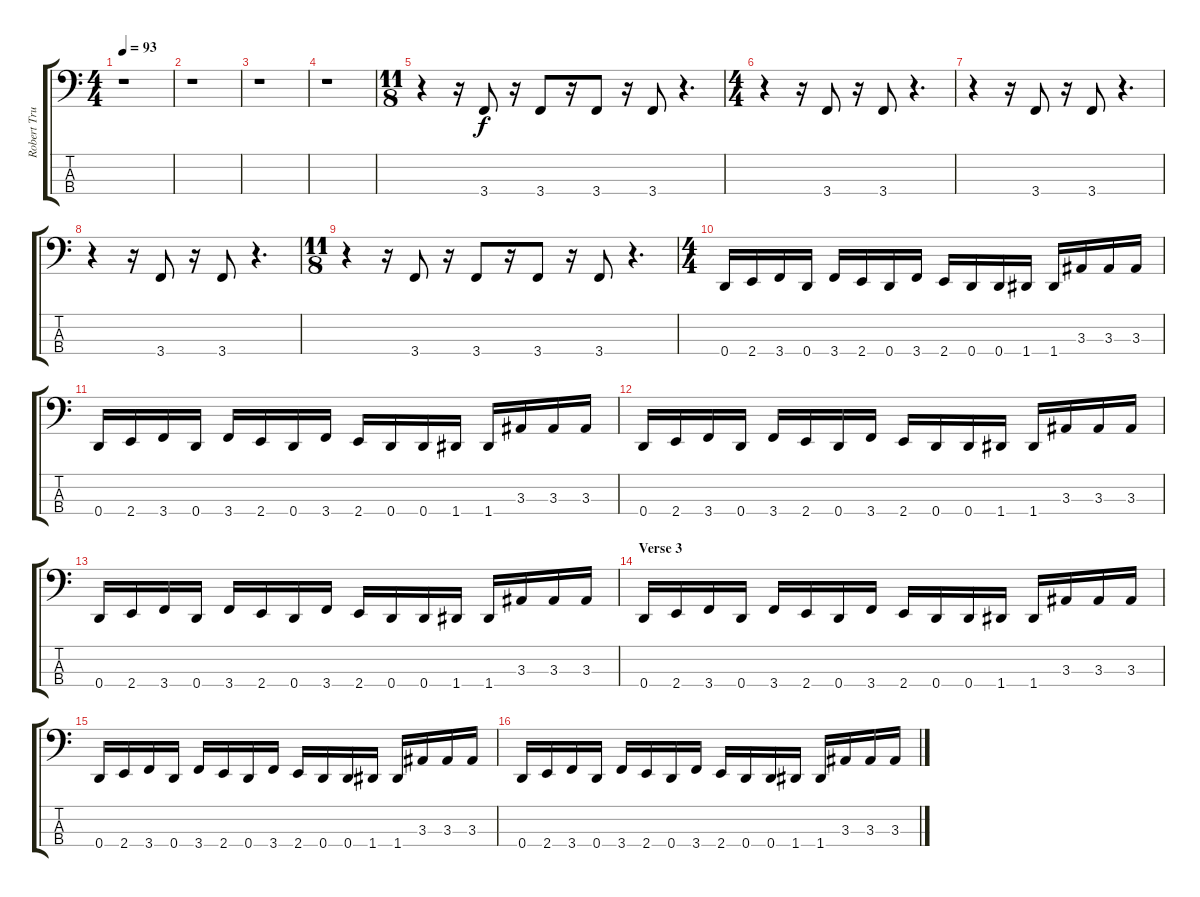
\track ("Robert Trujillo" "Robert Tru") {instrument electricbassfinger}
\staff {score tabs}
\tuning (F2 C2 G1 D1) {hide}
\ts (4 4)
\tempo 93
\clef f4
\ks c
r.1{dy f} |
r.1 |
r.1 |
r.1 |
\ts (11 8)
r.4 r.16 3.4.8 r.16 3.4.8 r.16 3.4.8 r.16 3.4.8 r.4{d} |
\ts (4 4)
r.4 r.16 3.4.8 r.16 3.4.8 r.4{d} |
r.4 r.16 3.4.8 r.16 3.4.8 r.4{d} |
r.4 r.16 3.4.8 r.16 3.4.8 r.4{d} |
\ts (11 8)
r.4 r.16 3.4.8 r.16 3.4.8 r.16 3.4.8 r.16 3.4.8 r.4{d} |
\ts (4 4)
0.4.16 2.4.16 3.4.16 0.4.16 3.4.16 2.4.16 0.4.16 3.4.16 2.4.16 0.4.16 0.4.16 1.4.16 1.4.16 3.3.16 3.3.16 3.3.16 |
0.4.16 2.4.16 3.4.16 0.4.16 3.4.16 2.4.16 0.4.16 3.4.16 2.4.16 0.4.16 0.4.16 1.4.16 1.4.16 3.3.16 3.3.16 3.3.16 |
0.4.16 2.4.16 3.4.16 0.4.16 3.4.16 2.4.16 0.4.16 3.4.16 2.4.16 0.4.16 0.4.16 1.4.16 1.4.16 3.3.16 3.3.16 3.3.16 |
0.4.16 2.4.16 3.4.16 0.4.16 3.4.16 2.4.16 0.4.16 3.4.16 2.4.16 0.4.16 0.4.16 1.4.16 1.4.16 3.3.16 3.3.16 3.3.16 |
\section ("" "Verse 3")
0.4.16 2.4.16 3.4.16 0.4.16 3.4.16 2.4.16 0.4.16 3.4.16 2.4.16 0.4.16 0.4.16 1.4.16 1.4.16 3.3.16 3.3.16 3.3.16 |
0.4.16 2.4.16 3.4.16 0.4.16 3.4.16 2.4.16 0.4.16 3.4.16 2.4.16 0.4.16 0.4.16 1.4.16 1.4.16 3.3.16 3.3.16 3.3.16 |
0.4.16 2.4.16 3.4.16 0.4.16 3.4.16 2.4.16 0.4.16 3.4.16 2.4.16 0.4.16 0.4.16 1.4.16 1.4.16 3.3.16 3.3.16 3.3.16
